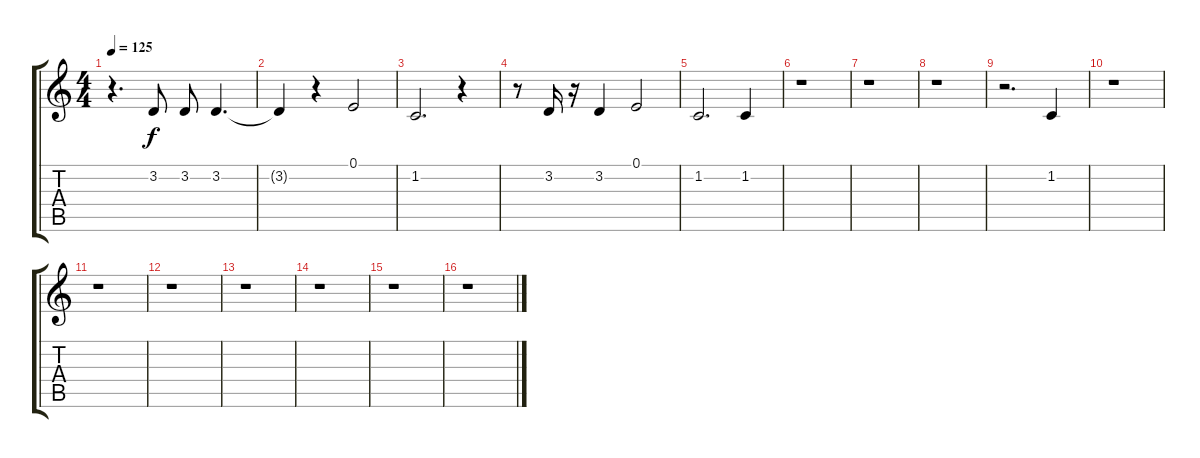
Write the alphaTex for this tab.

\track "" {instrument altosax}
\staff {score tabs}
\tuning (E4 B3 G3 D3 A2 E2) {hide}
\ts (4 4)
\tempo 125
\clef g2
\ks c
r.4{d dy f} 3.2.8 3.2.8 3.2.4{d} |
3.2{t}.4 r.4 0.1.2 |
1.2.2{d} r.4 |
r.8 3.2.16 r.16 3.2.4 0.1.2 |
1.2.2{d} 1.2.4 |
r.1 |
r.1 |
r.1 |
r.2{d} 1.2.4 |
r.1 |
r.1 |
r.1 |
r.1 |
r.1 |
r.1 |
r.1
